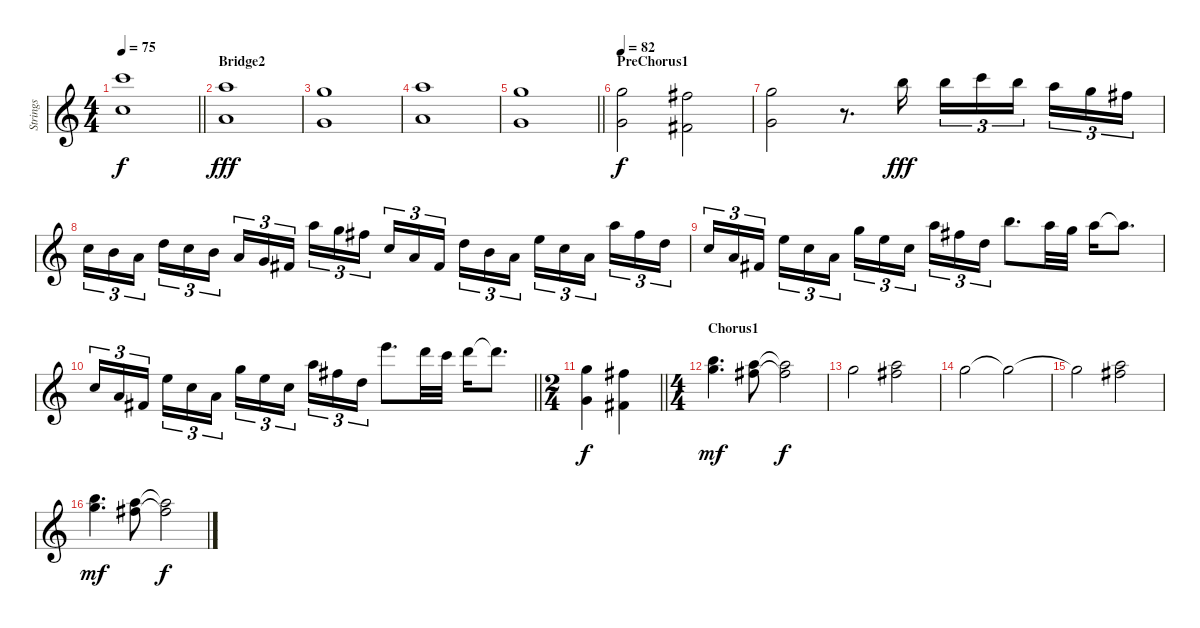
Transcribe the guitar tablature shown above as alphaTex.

\track ("Strings" "Strings") {instrument stringensemble1}
\staff {score}
\tuning (E4 B3 G3 D3 A2 E2) {hide}
\ts (4 4)
\tempo 75
\clef g2
\barLineRight lightlight
\ks c
(20.1 13.2).1{dy f} |
\section ("" "Bridge2")
(17.1 14.3).1{dy fff} |
(15.1 12.3).1 |
(17.1 14.3).1 |
\barLineRight lightlight
(15.1 12.3).1 |
\section ("" "PreChorus1")
\tempo 82
(15.1 12.3).2{dy f} (14.1 11.3).2 |
(15.1 12.3).2 r.8{d} 19.1.16{dy fff volume 11} 19.1.16{tu (3 2)} 20.1.16{tu (3 2)} 19.1.16{tu (3 2) beam splitsecondary} 17.1.16{tu (3 2)} 15.1.16{tu (3 2)} 14.1.16{tu (3 2)} |
17.3.16{tu (3 2)} 16.3.16{tu (3 2)} 14.3.16{tu (3 2) beam splitsecondary} 15.2.16{tu (3 2)} 17.3.16{tu (3 2)} 16.3.16{tu (3 2)} 14.3.16{tu (3 2)} 12.3.16{tu (3 2)} 11.3.16{tu (3 2) beam splitsecondary} 22.2.16{tu (3 2)} 20.2.16{tu (3 2)} 19.2.16{tu (3 2)} 17.3.16{tu (3 2)} 14.3.16{tu (3 2)} 11.3.16{tu (3 2) beam splitsecondary} 15.2.16{tu (3 2)} 12.2.16{tu (3 2)} 14.3.16{tu (3 2)} 12.1.16{tu (3 2)} 13.2.16{tu (3 2)} 10.2.16{tu (3 2) beam splitsecondary} 17.1.16{tu (3 2)} 14.1.16{tu (3 2)} 15.2.16{tu (3 2)} |
8.1.16{tu (3 2) volume 13} 5.1.16{tu (3 2)} 2.1.16{tu (3 2) beam splitsecondary} 12.1.16{tu (3 2)} 8.1.16{tu (3 2)} 5.1.16{tu (3 2)} 15.1.16{tu (3 2)} 12.1.16{tu (3 2)} 8.1.16{tu (3 2) beam splitsecondary} 17.1.16{tu (3 2)} 14.1.16{tu (3 2)} 10.1.16{tu (3 2)} 19.1.8{d} 17.1.32 15.1.32 17.1.16 17.1{t}.8{d} |
\barLineRight lightlight
8.1.16{tu (3 2)} 5.1.16{tu (3 2)} 2.1.16{tu (3 2) beam splitsecondary} 12.1.16{tu (3 2)} 8.1.16{tu (3 2)} 5.1.16{tu (3 2)} 15.1.16{tu (3 2)} 12.1.16{tu (3 2)} 8.1.16{tu (3 2) beam splitsecondary} 17.1.16{tu (3 2)} 14.1.16{tu (3 2)} 10.1.16{tu (3 2)} 24.1.8{d} 22.1.32 20.1.32 22.1.16 22.1{t}.8{d} |
\ts (2 4)
\barLineRight lightlight
(15.1 12.3).4{dy f volume 12} (14.1 11.3).4 |
\ts (4 4)
\section ("" "Chorus1")
(19.1 20.2).4{d dy mf} (17.1 19.2).8 (17.1{t} 19.2{t}).2{dy f} |
20.2.2 (17.1 19.2).2 |
20.2.2 20.2{t}.2 |
20.2{t}.2 (17.1 19.2).2 |
(19.1 20.2).4{d dy mf} (17.1 19.2).8 (17.1{t} 19.2{t}).2{dy f}
